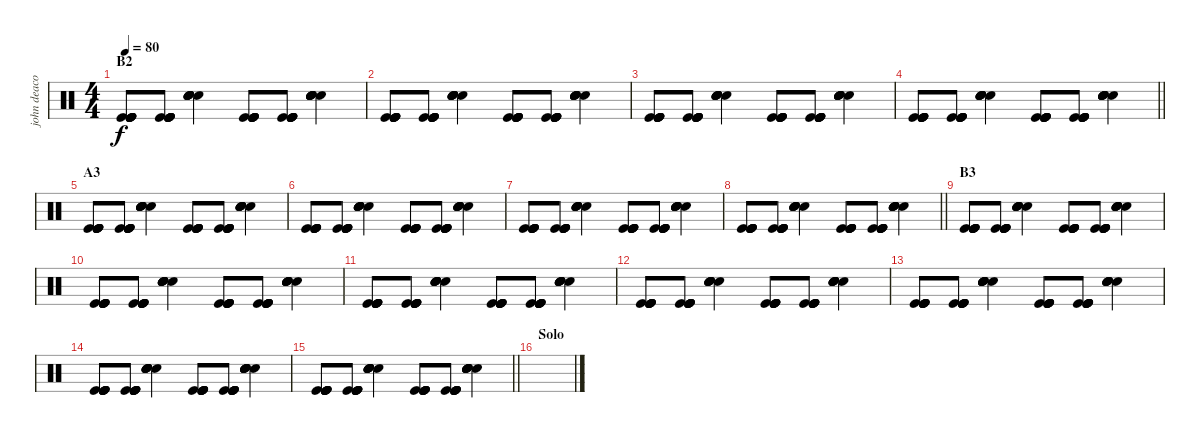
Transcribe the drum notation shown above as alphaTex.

\track ("john deacon hands" "john deaco") {instrument percussion}
\staff {score}
\articulation defaults
\ts (4 4)
\section ("" "B2")
\tempo 80
\clef neutral
\ks c
("Kick (hit)" "Kick (hit)" "Kick (hit)" "Kick (hit)" "Kick (hit)" "Kick (hit)").8{dy f} ("Kick (hit)" "Kick (hit)" "Kick (hit)" "Kick (hit)" "Kick (hit)" "Kick (hit)").8 ("Hand Clap (hit)" "Hand Clap (hit)" "Hand Clap (hit)" "Hand Clap (hit)" "Hand Clap (hit)" "Hand Clap (hit)").4 ("Kick (hit)" "Kick (hit)" "Kick (hit)" "Kick (hit)" "Kick (hit)" "Kick (hit)").8 ("Kick (hit)" "Kick (hit)" "Kick (hit)" "Kick (hit)" "Kick (hit)" "Kick (hit)").8 ("Hand Clap (hit)" "Hand Clap (hit)" "Hand Clap (hit)" "Hand Clap (hit)" "Hand Clap (hit)" "Hand Clap (hit)").4 |
("Kick (hit)" "Kick (hit)" "Kick (hit)" "Kick (hit)" "Kick (hit)" "Kick (hit)").8 ("Kick (hit)" "Kick (hit)" "Kick (hit)" "Kick (hit)" "Kick (hit)" "Kick (hit)").8 ("Hand Clap (hit)" "Hand Clap (hit)" "Hand Clap (hit)" "Hand Clap (hit)" "Hand Clap (hit)" "Hand Clap (hit)").4 ("Kick (hit)" "Kick (hit)" "Kick (hit)" "Kick (hit)" "Kick (hit)" "Kick (hit)").8 ("Kick (hit)" "Kick (hit)" "Kick (hit)" "Kick (hit)" "Kick (hit)" "Kick (hit)").8 ("Hand Clap (hit)" "Hand Clap (hit)" "Hand Clap (hit)" "Hand Clap (hit)" "Hand Clap (hit)" "Hand Clap (hit)").4 |
("Kick (hit)" "Kick (hit)" "Kick (hit)" "Kick (hit)" "Kick (hit)" "Kick (hit)").8 ("Kick (hit)" "Kick (hit)" "Kick (hit)" "Kick (hit)" "Kick (hit)" "Kick (hit)").8 ("Hand Clap (hit)" "Hand Clap (hit)" "Hand Clap (hit)" "Hand Clap (hit)" "Hand Clap (hit)" "Hand Clap (hit)").4 ("Kick (hit)" "Kick (hit)" "Kick (hit)" "Kick (hit)" "Kick (hit)" "Kick (hit)").8 ("Kick (hit)" "Kick (hit)" "Kick (hit)" "Kick (hit)" "Kick (hit)" "Kick (hit)").8 ("Hand Clap (hit)" "Hand Clap (hit)" "Hand Clap (hit)" "Hand Clap (hit)" "Hand Clap (hit)" "Hand Clap (hit)").4 |
\barLineRight lightlight
("Kick (hit)" "Kick (hit)" "Kick (hit)" "Kick (hit)" "Kick (hit)" "Kick (hit)").8 ("Kick (hit)" "Kick (hit)" "Kick (hit)" "Kick (hit)" "Kick (hit)" "Kick (hit)").8 ("Hand Clap (hit)" "Hand Clap (hit)" "Hand Clap (hit)" "Hand Clap (hit)" "Hand Clap (hit)" "Hand Clap (hit)").4 ("Kick (hit)" "Kick (hit)" "Kick (hit)" "Kick (hit)" "Kick (hit)" "Kick (hit)").8 ("Kick (hit)" "Kick (hit)" "Kick (hit)" "Kick (hit)" "Kick (hit)" "Kick (hit)").8 ("Hand Clap (hit)" "Hand Clap (hit)" "Hand Clap (hit)" "Hand Clap (hit)" "Hand Clap (hit)" "Hand Clap (hit)").4 |
\section ("" "A3")
("Kick (hit)" "Kick (hit)" "Kick (hit)" "Kick (hit)" "Kick (hit)" "Kick (hit)").8 ("Kick (hit)" "Kick (hit)" "Kick (hit)" "Kick (hit)" "Kick (hit)" "Kick (hit)").8 ("Hand Clap (hit)" "Hand Clap (hit)" "Hand Clap (hit)" "Hand Clap (hit)" "Hand Clap (hit)" "Hand Clap (hit)").4 ("Kick (hit)" "Kick (hit)" "Kick (hit)" "Kick (hit)" "Kick (hit)" "Kick (hit)").8 ("Kick (hit)" "Kick (hit)" "Kick (hit)" "Kick (hit)" "Kick (hit)" "Kick (hit)").8 ("Hand Clap (hit)" "Hand Clap (hit)" "Hand Clap (hit)" "Hand Clap (hit)" "Hand Clap (hit)" "Hand Clap (hit)").4 |
("Kick (hit)" "Kick (hit)" "Kick (hit)" "Kick (hit)" "Kick (hit)" "Kick (hit)").8 ("Kick (hit)" "Kick (hit)" "Kick (hit)" "Kick (hit)" "Kick (hit)" "Kick (hit)").8 ("Hand Clap (hit)" "Hand Clap (hit)" "Hand Clap (hit)" "Hand Clap (hit)" "Hand Clap (hit)" "Hand Clap (hit)").4 ("Kick (hit)" "Kick (hit)" "Kick (hit)" "Kick (hit)" "Kick (hit)" "Kick (hit)").8 ("Kick (hit)" "Kick (hit)" "Kick (hit)" "Kick (hit)" "Kick (hit)" "Kick (hit)").8 ("Hand Clap (hit)" "Hand Clap (hit)" "Hand Clap (hit)" "Hand Clap (hit)" "Hand Clap (hit)" "Hand Clap (hit)").4 |
("Kick (hit)" "Kick (hit)" "Kick (hit)" "Kick (hit)" "Kick (hit)" "Kick (hit)").8 ("Kick (hit)" "Kick (hit)" "Kick (hit)" "Kick (hit)" "Kick (hit)" "Kick (hit)").8 ("Hand Clap (hit)" "Hand Clap (hit)" "Hand Clap (hit)" "Hand Clap (hit)" "Hand Clap (hit)" "Hand Clap (hit)").4 ("Kick (hit)" "Kick (hit)" "Kick (hit)" "Kick (hit)" "Kick (hit)" "Kick (hit)").8 ("Kick (hit)" "Kick (hit)" "Kick (hit)" "Kick (hit)" "Kick (hit)" "Kick (hit)").8 ("Hand Clap (hit)" "Hand Clap (hit)" "Hand Clap (hit)" "Hand Clap (hit)" "Hand Clap (hit)" "Hand Clap (hit)").4 |
\barLineRight lightlight
("Kick (hit)" "Kick (hit)" "Kick (hit)" "Kick (hit)" "Kick (hit)" "Kick (hit)").8 ("Kick (hit)" "Kick (hit)" "Kick (hit)" "Kick (hit)" "Kick (hit)" "Kick (hit)").8 ("Hand Clap (hit)" "Hand Clap (hit)" "Hand Clap (hit)" "Hand Clap (hit)" "Hand Clap (hit)" "Hand Clap (hit)").4 ("Kick (hit)" "Kick (hit)" "Kick (hit)" "Kick (hit)" "Kick (hit)" "Kick (hit)").8 ("Kick (hit)" "Kick (hit)" "Kick (hit)" "Kick (hit)" "Kick (hit)" "Kick (hit)").8 ("Hand Clap (hit)" "Hand Clap (hit)" "Hand Clap (hit)" "Hand Clap (hit)" "Hand Clap (hit)" "Hand Clap (hit)").4 |
\section ("" "B3")
("Kick (hit)" "Kick (hit)" "Kick (hit)" "Kick (hit)" "Kick (hit)" "Kick (hit)").8 ("Kick (hit)" "Kick (hit)" "Kick (hit)" "Kick (hit)" "Kick (hit)" "Kick (hit)").8 ("Hand Clap (hit)" "Hand Clap (hit)" "Hand Clap (hit)" "Hand Clap (hit)" "Hand Clap (hit)" "Hand Clap (hit)").4 ("Kick (hit)" "Kick (hit)" "Kick (hit)" "Kick (hit)" "Kick (hit)" "Kick (hit)").8 ("Kick (hit)" "Kick (hit)" "Kick (hit)" "Kick (hit)" "Kick (hit)" "Kick (hit)").8 ("Hand Clap (hit)" "Hand Clap (hit)" "Hand Clap (hit)" "Hand Clap (hit)" "Hand Clap (hit)" "Hand Clap (hit)").4 |
("Kick (hit)" "Kick (hit)" "Kick (hit)" "Kick (hit)" "Kick (hit)" "Kick (hit)").8 ("Kick (hit)" "Kick (hit)" "Kick (hit)" "Kick (hit)" "Kick (hit)" "Kick (hit)").8 ("Hand Clap (hit)" "Hand Clap (hit)" "Hand Clap (hit)" "Hand Clap (hit)" "Hand Clap (hit)" "Hand Clap (hit)").4 ("Kick (hit)" "Kick (hit)" "Kick (hit)" "Kick (hit)" "Kick (hit)" "Kick (hit)").8 ("Kick (hit)" "Kick (hit)" "Kick (hit)" "Kick (hit)" "Kick (hit)" "Kick (hit)").8 ("Hand Clap (hit)" "Hand Clap (hit)" "Hand Clap (hit)" "Hand Clap (hit)" "Hand Clap (hit)" "Hand Clap (hit)").4 |
("Kick (hit)" "Kick (hit)" "Kick (hit)" "Kick (hit)" "Kick (hit)" "Kick (hit)").8 ("Kick (hit)" "Kick (hit)" "Kick (hit)" "Kick (hit)" "Kick (hit)" "Kick (hit)").8 ("Hand Clap (hit)" "Hand Clap (hit)" "Hand Clap (hit)" "Hand Clap (hit)" "Hand Clap (hit)" "Hand Clap (hit)").4 ("Kick (hit)" "Kick (hit)" "Kick (hit)" "Kick (hit)" "Kick (hit)" "Kick (hit)").8 ("Kick (hit)" "Kick (hit)" "Kick (hit)" "Kick (hit)" "Kick (hit)" "Kick (hit)").8 ("Hand Clap (hit)" "Hand Clap (hit)" "Hand Clap (hit)" "Hand Clap (hit)" "Hand Clap (hit)" "Hand Clap (hit)").4 |
("Kick (hit)" "Kick (hit)" "Kick (hit)" "Kick (hit)" "Kick (hit)" "Kick (hit)").8 ("Kick (hit)" "Kick (hit)" "Kick (hit)" "Kick (hit)" "Kick (hit)" "Kick (hit)").8 ("Hand Clap (hit)" "Hand Clap (hit)" "Hand Clap (hit)" "Hand Clap (hit)" "Hand Clap (hit)" "Hand Clap (hit)").4 ("Kick (hit)" "Kick (hit)" "Kick (hit)" "Kick (hit)" "Kick (hit)" "Kick (hit)").8 ("Kick (hit)" "Kick (hit)" "Kick (hit)" "Kick (hit)" "Kick (hit)" "Kick (hit)").8 ("Hand Clap (hit)" "Hand Clap (hit)" "Hand Clap (hit)" "Hand Clap (hit)" "Hand Clap (hit)" "Hand Clap (hit)").4 |
("Kick (hit)" "Kick (hit)" "Kick (hit)" "Kick (hit)" "Kick (hit)" "Kick (hit)").8 ("Kick (hit)" "Kick (hit)" "Kick (hit)" "Kick (hit)" "Kick (hit)" "Kick (hit)").8 ("Hand Clap (hit)" "Hand Clap (hit)" "Hand Clap (hit)" "Hand Clap (hit)" "Hand Clap (hit)" "Hand Clap (hit)").4 ("Kick (hit)" "Kick (hit)" "Kick (hit)" "Kick (hit)" "Kick (hit)" "Kick (hit)").8 ("Kick (hit)" "Kick (hit)" "Kick (hit)" "Kick (hit)" "Kick (hit)" "Kick (hit)").8 ("Hand Clap (hit)" "Hand Clap (hit)" "Hand Clap (hit)" "Hand Clap (hit)" "Hand Clap (hit)" "Hand Clap (hit)").4 |
("Kick (hit)" "Kick (hit)" "Kick (hit)" "Kick (hit)" "Kick (hit)" "Kick (hit)").8 ("Kick (hit)" "Kick (hit)" "Kick (hit)" "Kick (hit)" "Kick (hit)" "Kick (hit)").8 ("Hand Clap (hit)" "Hand Clap (hit)" "Hand Clap (hit)" "Hand Clap (hit)" "Hand Clap (hit)" "Hand Clap (hit)").4 ("Kick (hit)" "Kick (hit)" "Kick (hit)" "Kick (hit)" "Kick (hit)" "Kick (hit)").8 ("Kick (hit)" "Kick (hit)" "Kick (hit)" "Kick (hit)" "Kick (hit)" "Kick (hit)").8 ("Hand Clap (hit)" "Hand Clap (hit)" "Hand Clap (hit)" "Hand Clap (hit)" "Hand Clap (hit)" "Hand Clap (hit)").4 |
\barLineRight lightlight
("Kick (hit)" "Kick (hit)" "Kick (hit)" "Kick (hit)" "Kick (hit)" "Kick (hit)").8 ("Kick (hit)" "Kick (hit)" "Kick (hit)" "Kick (hit)" "Kick (hit)" "Kick (hit)").8 ("Hand Clap (hit)" "Hand Clap (hit)" "Hand Clap (hit)" "Hand Clap (hit)" "Hand Clap (hit)" "Hand Clap (hit)").4 ("Kick (hit)" "Kick (hit)" "Kick (hit)" "Kick (hit)" "Kick (hit)" "Kick (hit)").8 ("Kick (hit)" "Kick (hit)" "Kick (hit)" "Kick (hit)" "Kick (hit)" "Kick (hit)").8 ("Hand Clap (hit)" "Hand Clap (hit)" "Hand Clap (hit)" "Hand Clap (hit)" "Hand Clap (hit)" "Hand Clap (hit)").4 |
\section ("" "Solo")
